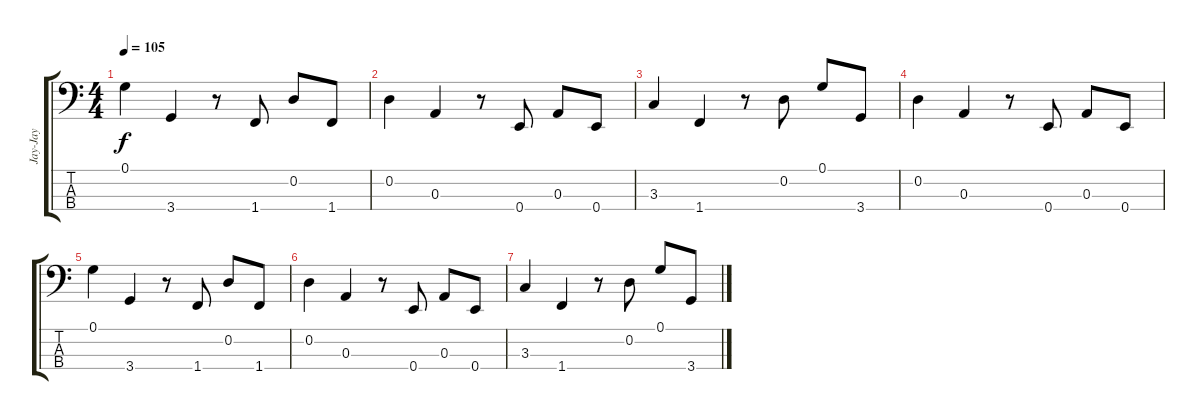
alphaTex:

\track ("Jay-Jay" "Jay-Jay") {instrument fretlessbass}
\staff {score tabs}
\tuning (G2 D2 A1 E1) {hide}
\ts (4 4)
\tempo 105
\clef f4
\ks c
0.1.4{dy f} 3.4.4 r.8 1.4.8 0.2.8 1.4.8 |
0.2.4 0.3.4 r.8 0.4.8 0.3.8 0.4.8 |
3.3.4 1.4.4 r.8 0.2.8 0.1.8 3.4.8 |
0.2.4 0.3.4 r.8 0.4.8 0.3.8 0.4.8 |
0.1.4 3.4.4 r.8 1.4.8 0.2.8 1.4.8 |
0.2.4 0.3.4 r.8 0.4.8 0.3.8 0.4.8 |
3.3.4 1.4.4 r.8 0.2.8 0.1.8 3.4.8
